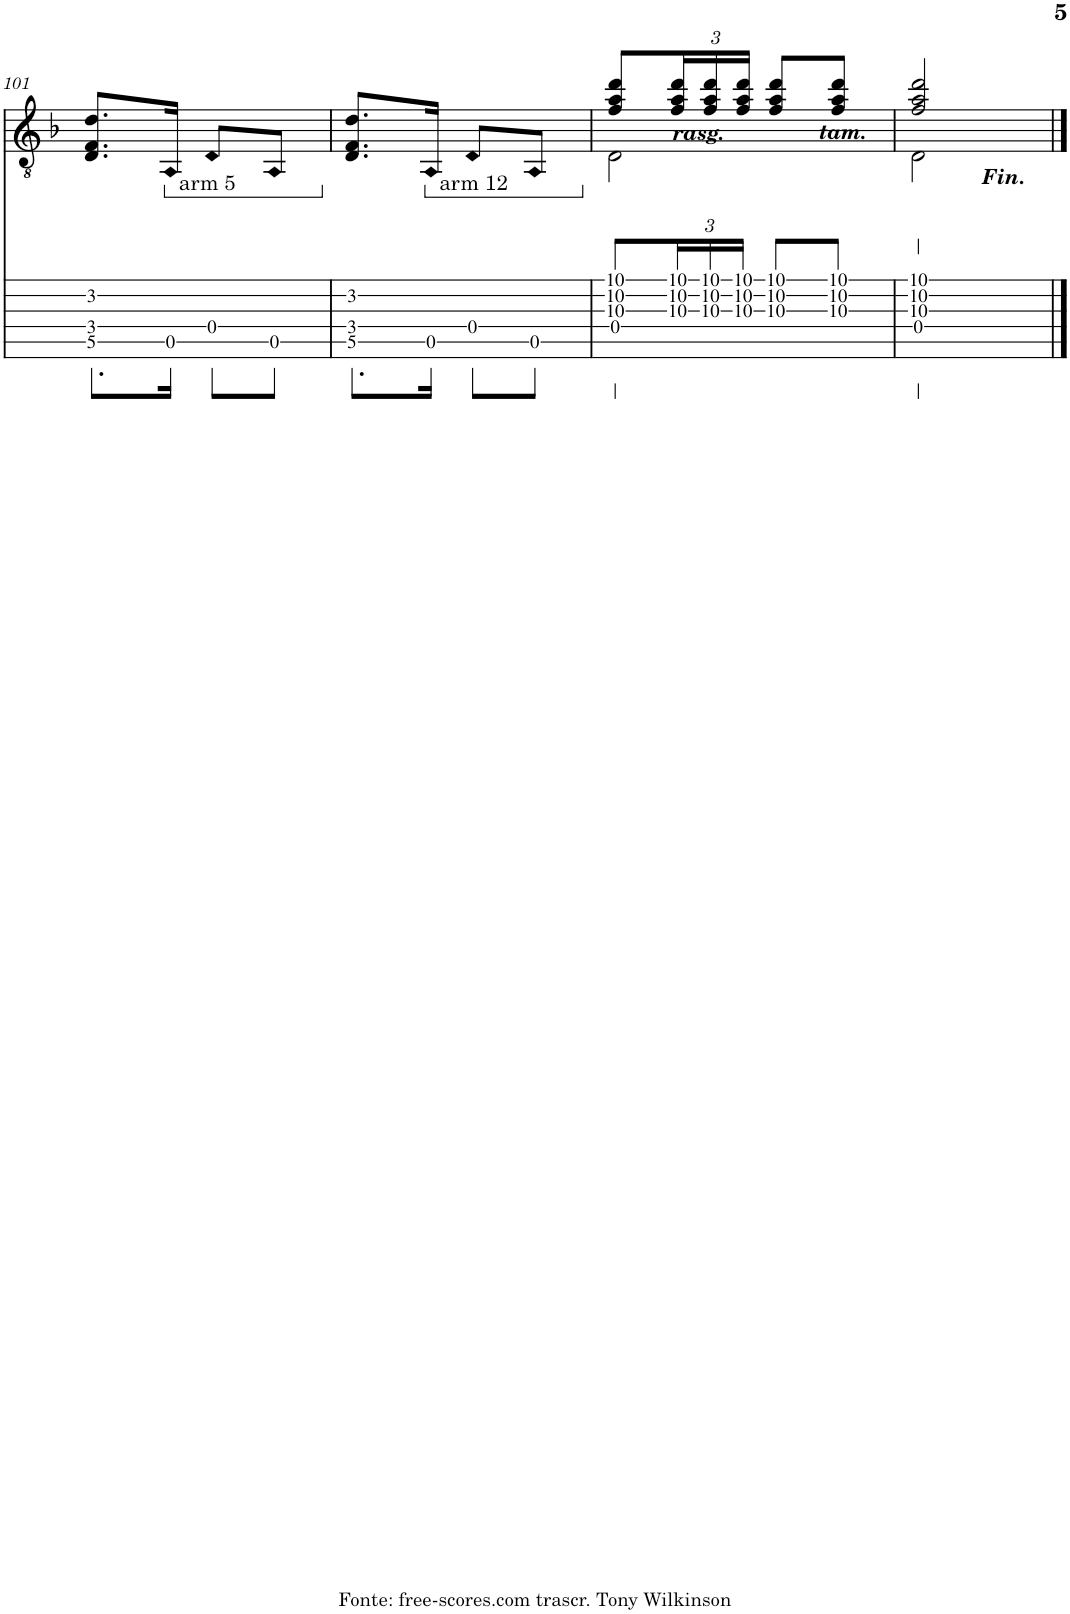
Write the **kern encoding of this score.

**kern	**kern
*part2	*part1
*staff2	*staff1
*I"Chitarra classica (Intavolatura)	*I"Classical Guitar
!!LO:PB:g=z
*	*clefGv2
*k[b-]	*k[b-]
*M2/4	*M2/4
=101	=101
8.D\ 8.F\ 8.d\L	8.D/ 8.F/ 8.d/L
*	*ped
!	!LO:TX:b:t=arm 5
16AA\Jk	16AA/Jk
8D\L	8D/L
8AA\J	8AA/J
=102	=102
*	*Xped
8.D\ 8.F\ 8.d\L	8.D/ 8.F/ 8.d/L
*	*ped
!	!LO:TX:b:t=arm 12
16AA\Jk	16AA/Jk
8D\L	8D/L
8AA\J	8AA/J
=103	=103
*^	*
*	*	*Xped
*	*	*^
8f/ 8a/ 8dd/L	2D\	8f/ 8a/ 8dd/L	2D\
*Xbrackettup	*	*Xbrackettup	*
!	!	!LO:TX:a:Bi:t=rasg.	!
24f/ 24a/ 24dd/L	.	24f/ 24a/ 24dd/L	.
24f/ 24a/ 24dd/	.	24f/ 24a/ 24dd/	.
24f/ 24a/ 24dd/JJ	.	24f/ 24a/ 24dd/JJ	.
8f/ 8a/ 8dd/L	.	8f/ 8a/ 8dd/L	.
!	!	!LO:TX:a:Bi:t=tam.	!
8f/ 8a/ 8dd/J	.	8f/ 8a/ 8dd/J	.
=104	=104	=104	=104
!	!	!LO:TX:b:Bi:t=Fin.	!
2f/ 2a/ 2dd/	2D\	2f/ 2a/ 2dd/	2D\
*v	*v	*	*
*	*v	*v
==	==
*-	*-
